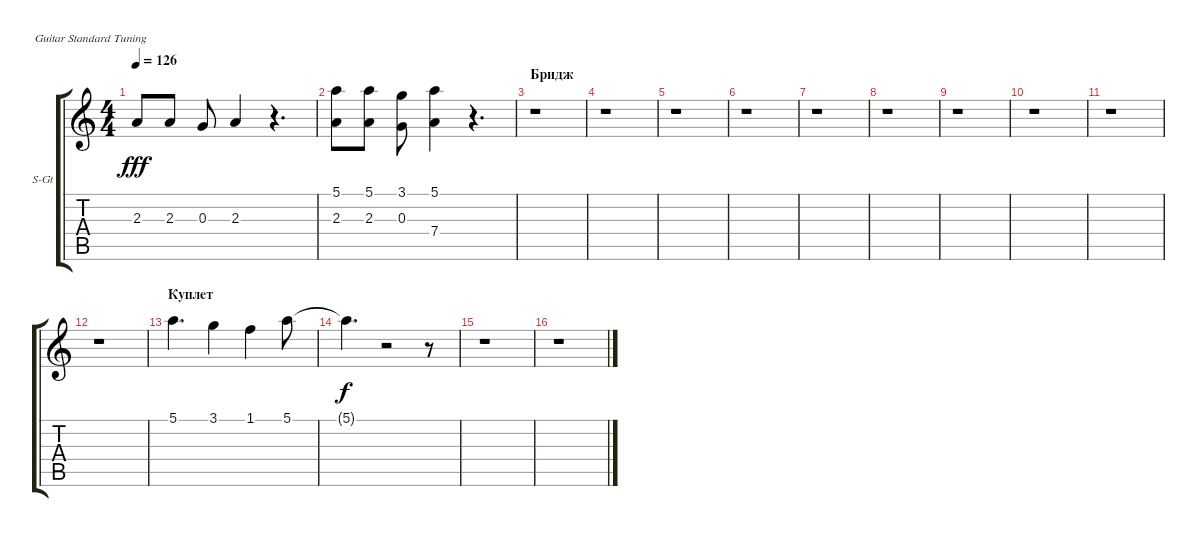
\bracketExtendMode groupsimilarinstruments
\firstSystemTrackNameOrientation horizontal
\otherSystemsTrackNameOrientation horizontal
\track ("Валерий Кипелов" "S-Gt") {instrument tenorsax}
\staff {score tabs}
\tuning (E4 B3 G3 D3 A2 E2)
\displaytranspose 12
\ts (4 4)
\tempo 126
\clef g2
\ks c
2.3.8{dy fff} 2.3.8 0.3.8 2.3.4 r.4{d} |
(5.1 2.3).8 (5.1 2.3).8 (3.1 0.3).8 (5.1 7.4).4 r.4{d} |
\section ("" "Бридж")
r.1 |
r.1 |
r.1 |
r.1 |
r.1 |
r.1 |
r.1 |
r.1 |
r.1 |
r.1 |
\section ("" "Куплет")
5.1.4{d} 3.1.4 1.1.4 5.1.8 |
5.1{t}.4{d dy f} r.2 r.8 |
r.1 |
r.1
